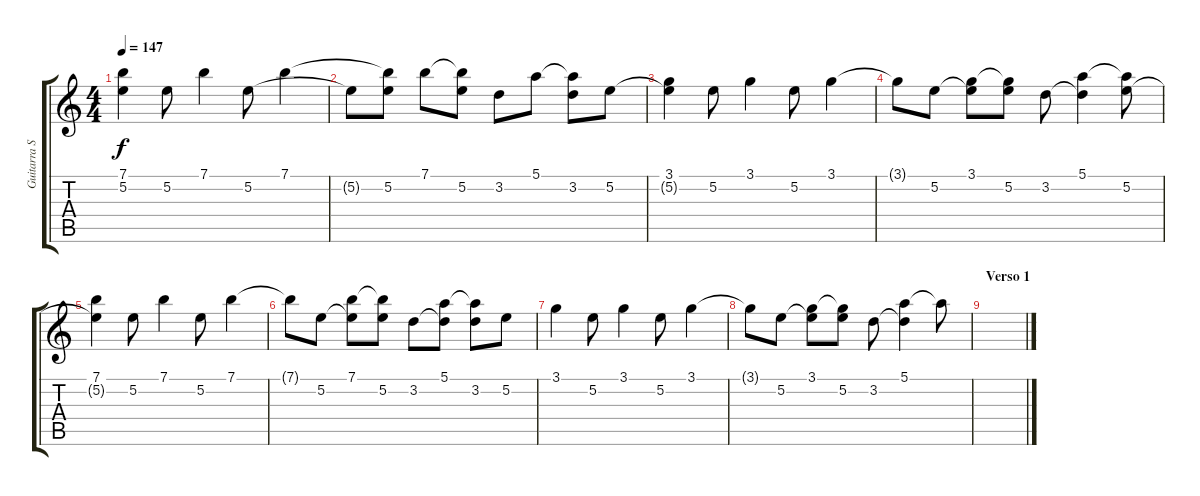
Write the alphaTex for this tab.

\track ("Guitarra Solo" "Guitarra S") {instrument acousticguitarsteel}
\staff {score tabs}
\tuning (E4 B3 G3 D3 A2 E2) {hide}
\ts (4 4)
\tempo 147
\clef g2
\ks c
(7.1 5.2{t}).4{dy f} 5.2.8 7.1.4 5.2.8 7.1.4 |
5.2{t}.8 (7.1{t} 5.2).8 7.1.8 (7.1{t} 5.2).8 3.2.8 5.1.8 (5.1{t} 3.2).8 5.2.8 |
(3.1 5.2{t}).4 5.2.8 3.1.4 5.2.8 3.1.4 |
3.1{t}.8 5.2.8 (3.1 5.2{t}).8 (3.1{t} 5.2).8 3.2.8 (5.1 3.2{t}).4 (5.1{t} 5.2).8 |
(7.1 5.2{t}).4 5.2.8 7.1.4 5.2.8 7.1.4 |
7.1{t}.8 5.2.8 (7.1 5.2{t}).8 (7.1{t} 5.2).8 3.2.8 (5.1 3.2{t}).8 (5.1{t} 3.2).8 5.2.8 |
3.1.4 5.2.8 3.1.4 5.2.8 3.1.4 |
3.1{t}.8 5.2.8 (3.1 5.2{t}).8 (3.1{t} 5.2).8 3.2.8 (5.1 3.2{t}).4 5.1{t}.8 |
\section ("" "Verso 1")
